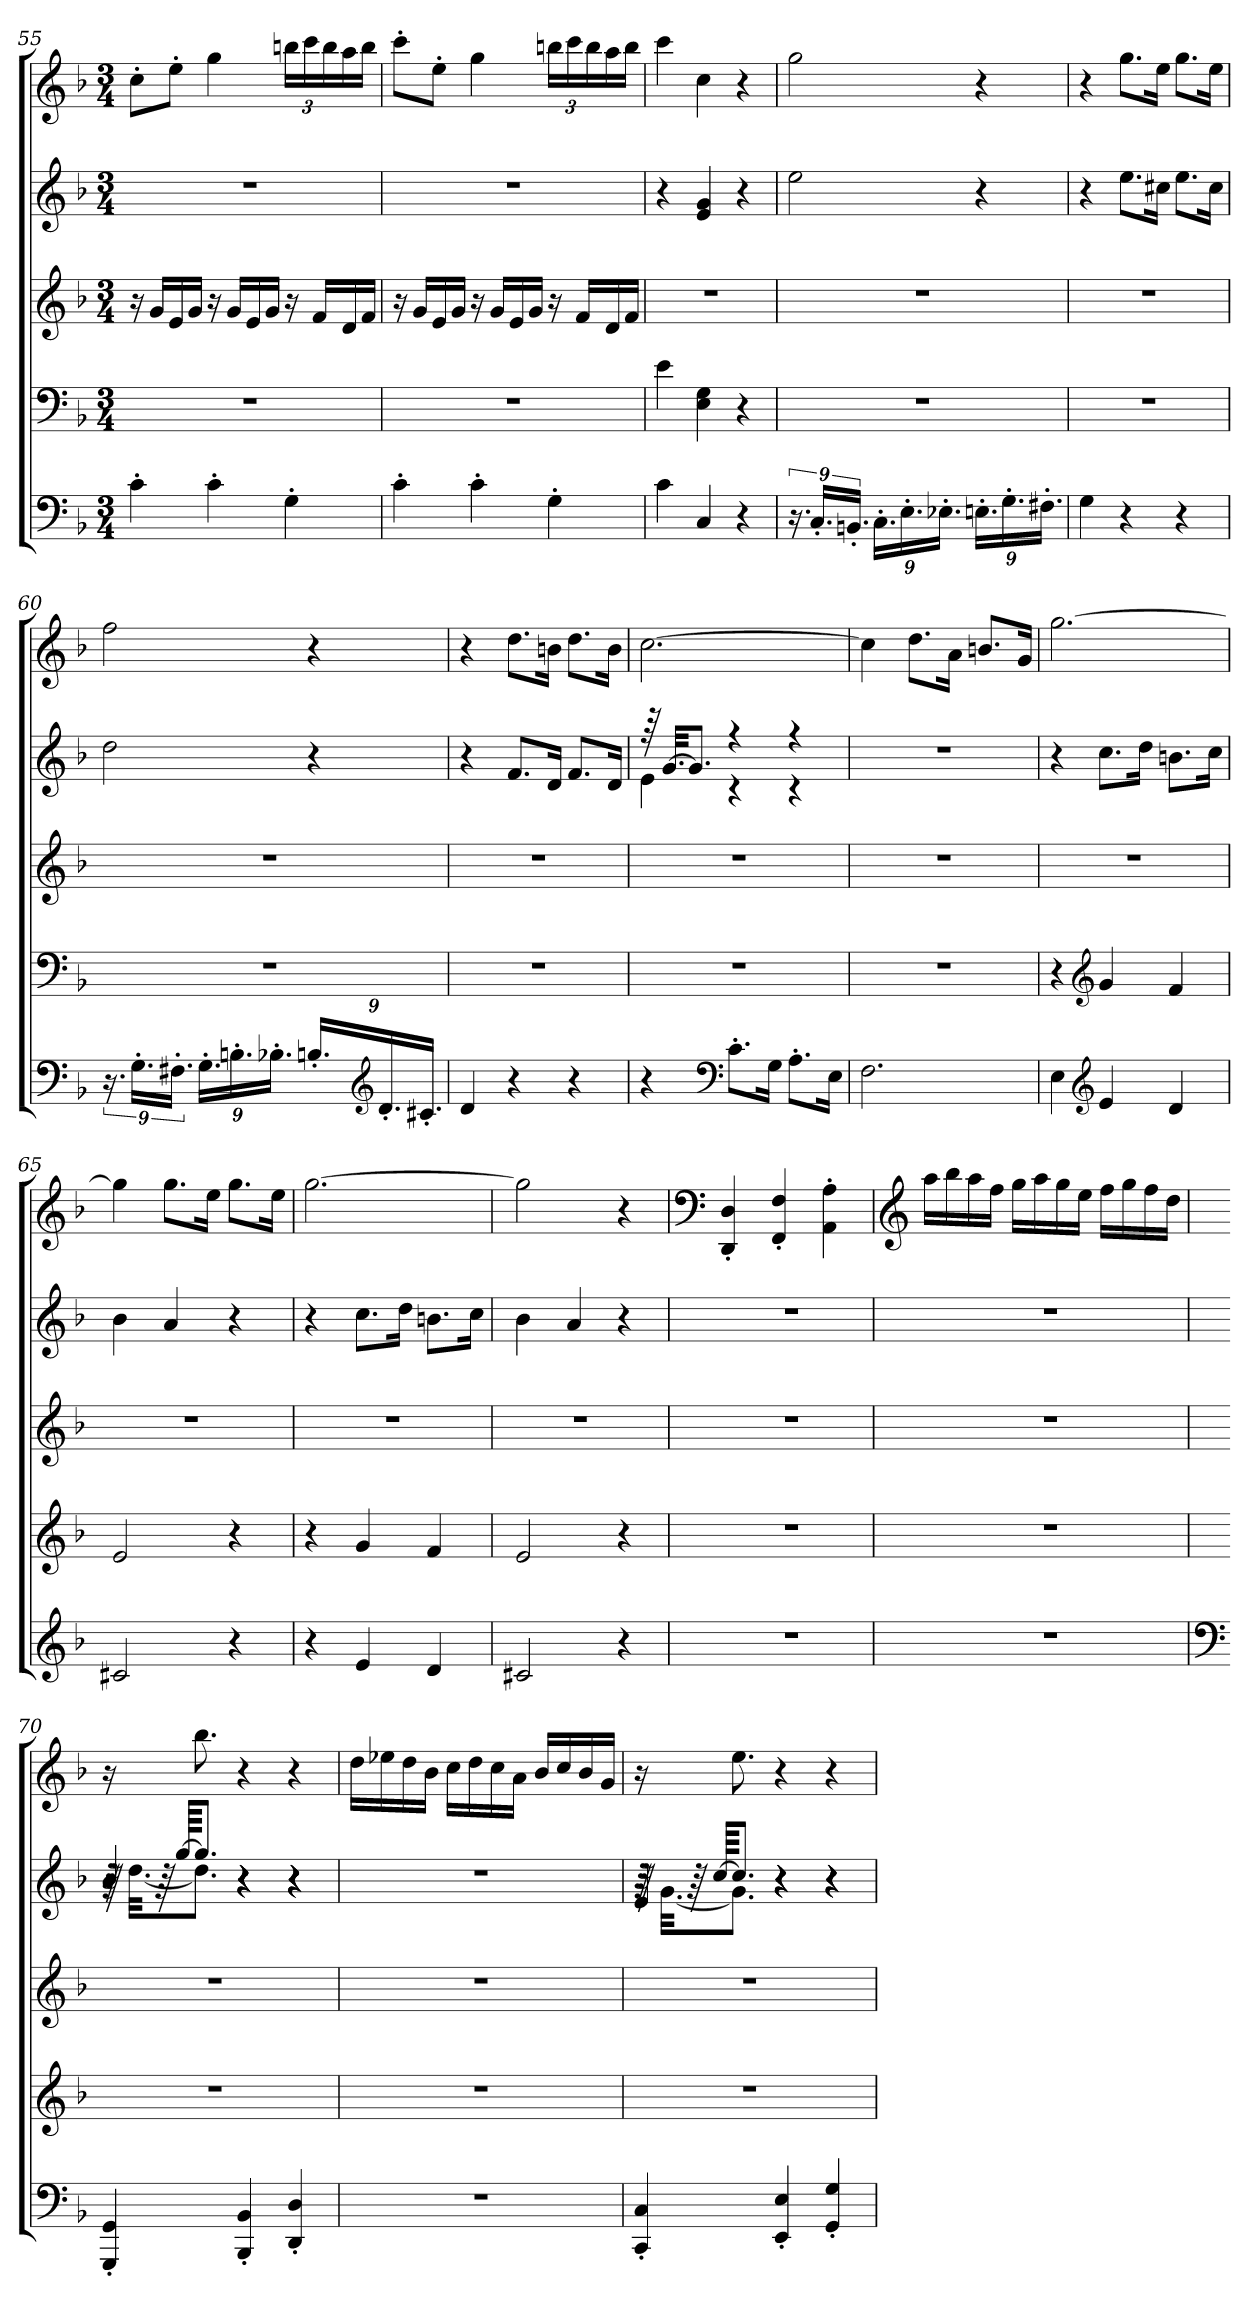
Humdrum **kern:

**kern	**kern	**kern	**kern	**kern
*part5	*part4	*part3	*part2	*part1
*staff5	*staff4	*staff3	*staff2	*staff1
*clefF4	*clefF4	*clefG2	*clefG2	*clefG2
*k[b-]	*k[b-]	*k[b-]	*k[b-]	*k[b-]
*M3/4	*M3/4	*M3/4	*M3/4	*M3/4
*MM134	*MM134	*MM134	*MM134	*MM134
=55	=55	=55	=55	=55
4c'\	2.r	16r	2.r	8cc'\L
.	.	16g/LL	.	.
.	.	16e/	.	8ee'\J
.	.	16g/JJ	.	.
4c'\	.	16r	.	4gg\
.	.	16g/LL	.	.
.	.	16e/	.	.
.	.	16g/JJ	.	.
*	*	*	*	*Xbrackettup
4G'\	.	16r	.	24bbn\LL
.	.	.	.	24ccc\
.	.	16f/LL	.	.
.	.	.	.	24bb\
.	.	16d/	.	16aa\
.	.	16f/JJ	.	16bb\JJ
!!LO:PB:g=z
=56	=56	=56	=56	=56
*	*	*	*	*MM134
4c'\	2.r	16r	2.r	8ccc'\L
.	.	16g/LL	.	.
.	.	16e/	.	8ee'\J
.	.	16g/JJ	.	.
4c'\	.	16r	.	4gg\
.	.	16g/LL	.	.
.	.	16e/	.	.
.	.	16g/JJ	.	.
4G'\	.	16r	.	24bbn\LL
.	.	.	.	24ccc\
.	.	16f/LL	.	.
.	.	.	.	24bb\
.	.	16d/	.	16aa\
.	.	16f/JJ	.	16bb\JJ
=57	=57	=57	=57	=57
*	*	*	*	*MM130
4c\	4e\	2.r	4r	4ccc\
4C/	4E\ 4G\	.	4e/ 4g/	4cc\
*	*	*	*	*MM100
4r	4r	.	4r	4r
=58	=58	=58	=58	=58
*	*	*	*	*MM136
18.r	2.r	2.r	2ee\	2gg\
18.C'/LL	.	.	.	.
18.BBn'/JJ	.	.	.	.
18.C'\LL	.	.	.	.
18.E'\	.	.	.	.
18.E-X'\JJ	.	.	.	.
18.En'\LL	.	.	4r	4r
18.G'\	.	.	.	.
18.F#X'\JJ	.	.	.	.
=59	=59	=59	=59	=59
*	*	*	*	*MM132
4G\	2.r	2.r	4r	4r
4r	.	.	8.ee\L	8.gg\L
.	.	.	16cc#X\Jk	16ee\Jk
4r	.	.	8.ee\L	8.gg\L
.	.	.	16cc#\Jk	16ee\Jk
!!LO:LB:g=z
=60	=60	=60	=60	=60
*	*	*	*	*MM136
18.r	2.r	2.r	2dd\	2ff\
18.G'\LL	.	.	.	.
18.F#X'\JJ	.	.	.	.
18.G'\LL	.	.	.	.
18.Bn'\	.	.	.	.
18.B-X'\JJ	.	.	.	.
18.Bn'/LL	.	.	4r	4r
*clefG2	*	*	*	*
18.d'/	.	.	.	.
18.c#X'/JJ	.	.	.	.
=61	=61	=61	=61	=61
*	*	*	*	*MM132
4d/	2.r	2.r	4r	4r
4r	.	.	8.f/L	8.dd\L
.	.	.	16d/Jk	16bn\Jk
4r	.	.	8.f/L	8.dd\L
.	.	.	16d/Jk	16b\Jk
=62	=62	=62	=62	=62
*	*	*	*	*MM170
*	*	*	*^	*
4r	2.r	2.r	64r	4e\	[2.cc\
.	.	.	[32.g/KKL	.	.
.	.	.	8.g/J]	.	.
*clefF4	*	*	*	*	*
8.c'\L	.	.	4r	4r	.
16G\Jk	.	.	.	.	.
8.A'\L	.	.	4r	4r	.
16E\Jk	.	.	.	.	.
*	*	*	*v	*v	*
=63	=63	=63	=63	=63
*	*	*	*	*MM130
2.F\	2.r	2.r	2.r	4cc\]
.	.	.	.	8.dd\L
.	.	.	.	16a\Jk
.	.	.	.	8.bn/L
.	.	.	.	16g/Jk
!!LO:PB:g=z
=64	=64	=64	=64	=64
*	*	*	*	*MM130
4E\	4r	2.r	4r	[2.gg\
*clefG2	*clefG2	*	*	*
4e/	4g/	.	8.cc\L	.
.	.	.	16dd\Jk	.
4d/	4f/	.	8.bn\L	.
.	.	.	16cc\Jk	.
=65	=65	=65	=65	=65
*	*	*	*	*MM127
2c#X/	2e/	2.r	4b-\	4gg\]
*	*	*	*	*MM129
.	.	.	4a/	8.gg\L
.	.	.	.	16ee\Jk
4r	4r	.	4r	8.gg\L
.	.	.	.	16ee\Jk
=66	=66	=66	=66	=66
*	*	*	*	*MM125
4r	4r	2.r	4r	[2.gg\
4e/	4g/	.	8.cc\L	.
.	.	.	16dd\Jk	.
4d/	4f/	.	8.bn\L	.
.	.	.	16cc\Jk	.
=67	=67	=67	=67	=67
*	*	*	*	*MM120
2c#X/	2e/	2.r	4b-\	2gg\]
.	.	.	4a/	.
*	*	*	*	*MM112
4r	4r	.	4r	4r
=68	=68	=68	=68	=68
*	*	*	*	*clefF4
*	*	*	*	*MM136
2.r	2.r	2.r	2.r	4DD/' 4D/'
.	.	.	.	4FF/' 4F/'
.	.	.	.	4AA\' 4A\'
!!LO:LB:g=z
=69	=69	=69	=69	=69
*	*	*	*	*clefG2
*	*	*	*	*MM136
2.r	2.r	2.r	2.r	16aa\LL
.	.	.	.	16bb-\
.	.	.	.	16aa\
.	.	.	.	16ff\JJ
.	.	.	.	16gg\LL
.	.	.	.	16aa\
.	.	.	.	16gg\
.	.	.	.	16ee\JJ
.	.	.	.	16ff\LL
.	.	.	.	16gg\
.	.	.	.	16ff\
.	.	.	.	16dd\JJ
=70	=70	=70	=70	=70
*clefF4	*	*	*	*
*	*	*	*	*MM181
*	*	*	*^	*
*	*	*	*	*^	*
4GGG/' 4GG/'	2.r	2.r	32r	64r	4b-/	16r
.	.	.	.	[32.dd\KKL	.	.
.	.	.	64r	.	.	.
.	.	.	[64gg/KKKL	.	.	.
*	*	*	*	*	*	*MM132
.	.	.	8.gg/J]	8.dd\J]	.	8.bb-\
*	*	*	*	*	*	*MM136
4BBB-/' 4BB-/'	.	.	4r	4r	4r	4r
4DD/' 4D/'	.	.	4r	4r	4r	4r
*	*	*	*v	*v	*v	*
=71	=71	=71	=71	=71
*	*	*	*	*MM136
2.r	2.r	2.r	2.r	16dd\LL
.	.	.	.	16ee-X\
.	.	.	.	16dd\
.	.	.	.	16b-\JJ
.	.	.	.	16cc\LL
.	.	.	.	16dd\
.	.	.	.	16cc\
.	.	.	.	16a\JJ
.	.	.	.	16b-/LL
.	.	.	.	16cc/
.	.	.	.	16b-/
.	.	.	.	16g/JJ
!!LO:PB:g=z
=72	=72	=72	=72	=72
*	*	*	*	*MM181
*	*	*	*^	*
*	*	*	*	*^	*
4CC/' 4C/'	2.r	2.r	32r	64r	4e/	16r
.	.	.	.	[32.g\KKL	.	.
.	.	.	64r	.	.	.
.	.	.	[64cc/KKKL	.	.	.
*	*	*	*	*	*	*MM132
.	.	.	8.cc/J]	8.g\J]	.	8.ee\
*	*	*	*	*	*	*MM136
4EE/' 4E/'	.	.	4r	4r	4r	4r
4GG/' 4G/'	.	.	4r	4r	4r	4r
*	*	*	*v	*v	*v	*
=	=	=	=	=
*-	*-	*-	*-	*-
